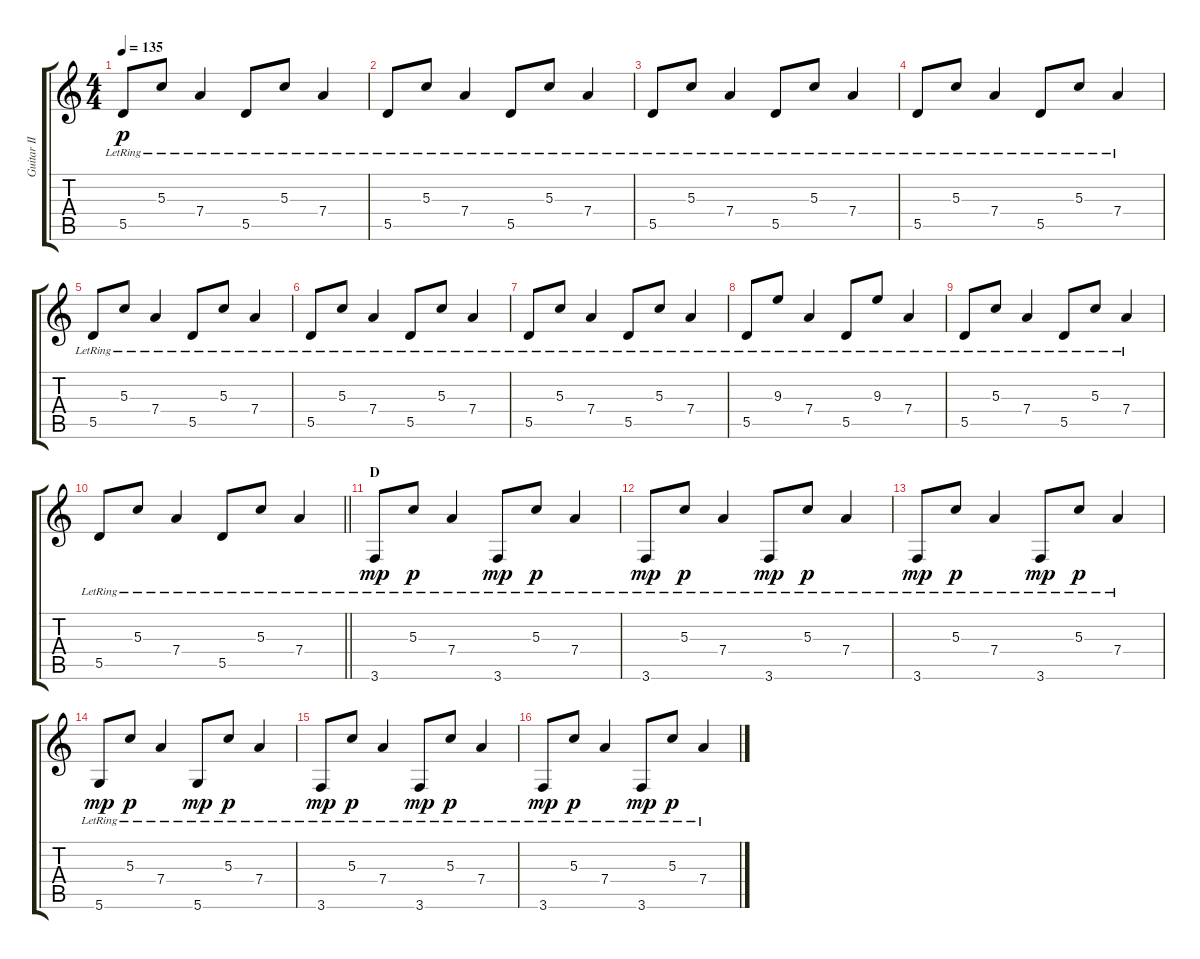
\track ("Guitar II" "Guitar II") {instrument electricguitarjazz}
\staff {score tabs}
\tuning (E4 B3 G3 D3 A2 D2) {hide}
\ts (4 4)
\tempo 135
\clef g2
\ks c
5.5{lr}.8{dy p} 5.3{lr}.8 7.4{lr}.4 5.5{lr}.8 5.3{lr}.8 7.4{lr}.4 |
5.5{lr}.8 5.3{lr}.8 7.4{lr}.4 5.5{lr}.8 5.3{lr}.8 7.4{lr}.4 |
5.5{lr}.8 5.3{lr}.8 7.4{lr}.4 5.5{lr}.8 5.3{lr}.8 7.4{lr}.4 |
5.5{lr}.8 5.3{lr}.8 7.4{lr}.4 5.5{lr}.8 5.3{lr}.8 7.4{lr}.4 |
5.5{lr}.8 5.3{lr}.8 7.4{lr}.4 5.5{lr}.8 5.3{lr}.8 7.4{lr}.4 |
5.5{lr}.8 5.3{lr}.8 7.4{lr}.4 5.5{lr}.8 5.3{lr}.8 7.4{lr}.4 |
5.5{lr}.8 5.3{lr}.8 7.4{lr}.4 5.5{lr}.8 5.3{lr}.8 7.4{lr}.4 |
5.5{lr}.8 9.3{lr}.8 7.4{lr}.4 5.5{lr}.8 9.3{lr}.8 7.4{lr}.4 |
5.5{lr}.8 5.3{lr}.8 7.4{lr}.4 5.5{lr}.8 5.3{lr}.8 7.4{lr}.4 |
\barLineRight lightlight
5.5{lr}.8 5.3{lr}.8 7.4{lr}.4 5.5{lr}.8 5.3{lr}.8 7.4{lr}.4 |
\section ("" "D")
3.6{lr}.8{dy mp} 5.3{lr}.8{dy p} 7.4{lr}.4 3.6{lr}.8{dy mp} 5.3{lr}.8{dy p} 7.4{lr}.4 |
3.6{lr}.8{dy mp} 5.3{lr}.8{dy p} 7.4{lr}.4 3.6{lr}.8{dy mp} 5.3{lr}.8{dy p} 7.4{lr}.4 |
3.6{lr}.8{dy mp} 5.3{lr}.8{dy p} 7.4{lr}.4 3.6{lr}.8{dy mp} 5.3{lr}.8{dy p} 7.4{lr}.4 |
5.6{lr}.8{dy mp} 5.3{lr}.8{dy p} 7.4{lr}.4 5.6{lr}.8{dy mp} 5.3{lr}.8{dy p} 7.4{lr}.4 |
3.6{lr}.8{dy mp} 5.3{lr}.8{dy p} 7.4{lr}.4 3.6{lr}.8{dy mp} 5.3{lr}.8{dy p} 7.4{lr}.4 |
3.6{lr}.8{dy mp} 5.3{lr}.8{dy p} 7.4{lr}.4 3.6{lr}.8{dy mp} 5.3{lr}.8{dy p} 7.4{lr}.4
